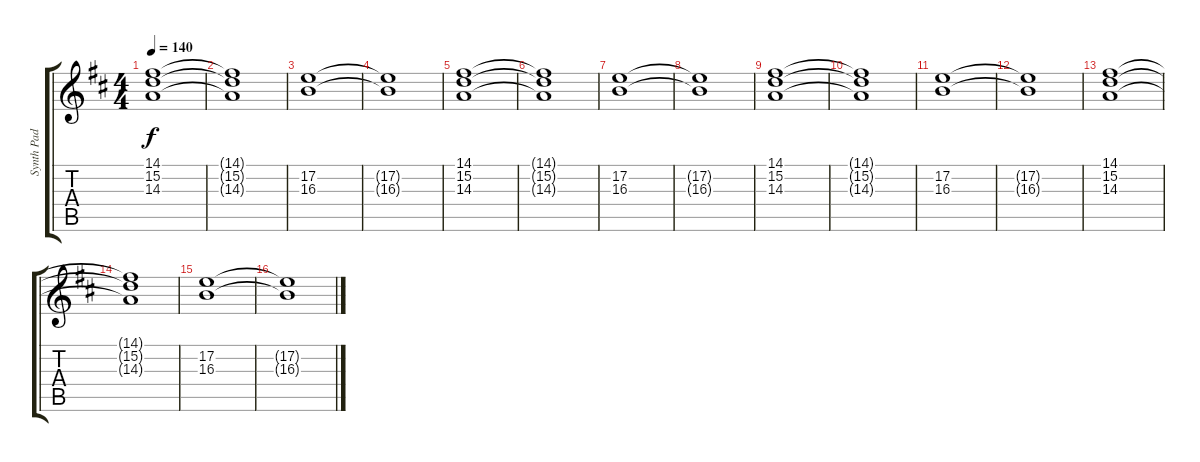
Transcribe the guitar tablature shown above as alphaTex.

\track ("Synth Pad" "Synth Pad") {instrument pad2warm}
\staff {score tabs}
\tuning (E4 B3 G3 D3 A2 E2) {hide}
\ts (4 4)
\tempo 140
\clef g2
\ks bminor
(14.1 15.2 14.3).1{dy f} |
(14.1{t} 15.2{t} 14.3{t}).1 |
(17.2 16.3).1 |
(17.2{t} 16.3{t}).1 |
(14.1 15.2 14.3).1 |
(14.1{t} 15.2{t} 14.3{t}).1 |
(17.2 16.3).1 |
(17.2{t} 16.3{t}).1 |
(14.1 15.2 14.3).1 |
(14.1{t} 15.2{t} 14.3{t}).1 |
(17.2 16.3).1 |
(17.2{t} 16.3{t}).1 |
(14.1 15.2 14.3).1 |
(14.1{t} 15.2{t} 14.3{t}).1 |
(17.2 16.3).1 |
(17.2{t} 16.3{t}).1
